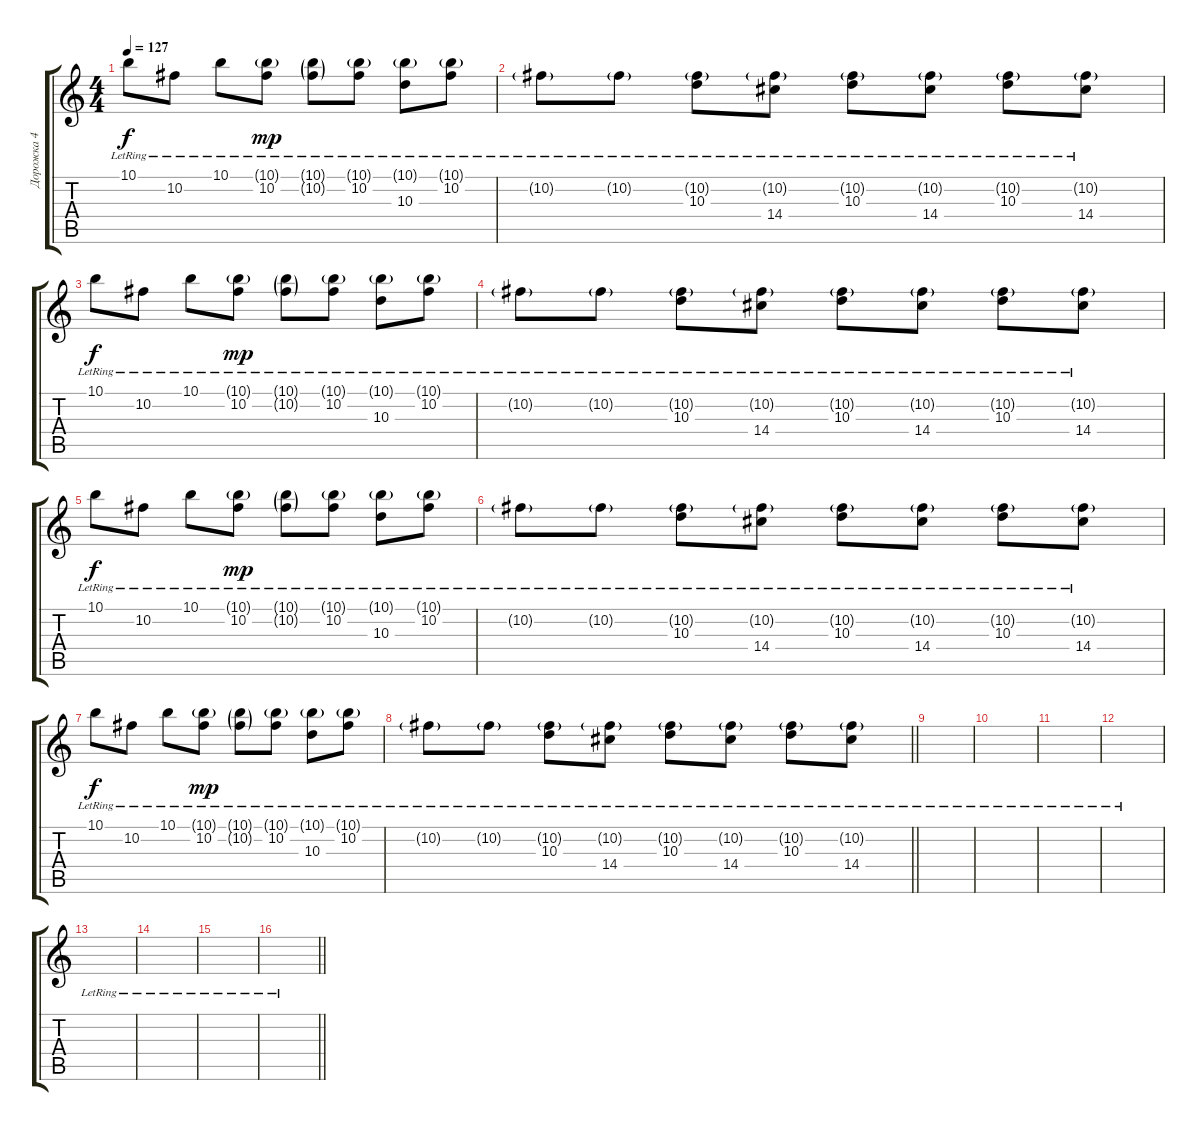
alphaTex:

\track ("Дорожка 4" "Дорожка 4") {instrument acousticguitarsteel}
\staff {score tabs}
\tuning (Db4 Ab3 E3 B2 Gb2 B1) {hide}
\ts (4 4)
\tempo 127
\clef g2
\ks c
10.1{lr}.8{dy f} 10.2{lr}.8 10.1{lr}.8 (10.1{g lr} 10.2{lr}).8{dy mp} (10.1{g lr} 10.2{g lr}).8 (10.1{g lr} 10.2{lr}).8 (10.1{g lr} 10.3{lr}).8 (10.1{g lr} 10.2{lr}).8 |
10.2{g lr}.8 10.2{g lr}.8 (10.2{g lr} 10.3{lr}).8 (10.2{g lr} 14.4{lr}).8 (10.2{g lr} 10.3{lr}).8 (10.2{g lr} 14.4{lr}).8 (10.2{g lr} 10.3{lr}).8 (10.2{g lr} 14.4{lr}).8 |
10.1{lr}.8{dy f} 10.2{lr}.8 10.1{lr}.8 (10.1{g lr} 10.2{lr}).8{dy mp} (10.1{g lr} 10.2{g lr}).8 (10.1{g lr} 10.2{lr}).8 (10.1{g lr} 10.3{lr}).8 (10.1{g lr} 10.2{lr}).8 |
10.2{g lr}.8 10.2{g lr}.8 (10.2{g lr} 10.3{lr}).8 (10.2{g lr} 14.4{lr}).8 (10.2{g lr} 10.3{lr}).8 (10.2{g lr} 14.4{lr}).8 (10.2{g lr} 10.3{lr}).8 (10.2{g lr} 14.4{lr}).8 |
10.1{lr}.8{dy f} 10.2{lr}.8 10.1{lr}.8 (10.1{g lr} 10.2{lr}).8{dy mp} (10.1{g lr} 10.2{g lr}).8 (10.1{g lr} 10.2{lr}).8 (10.1{g lr} 10.3{lr}).8 (10.1{g lr} 10.2{lr}).8 |
10.2{g lr}.8 10.2{g lr}.8 (10.2{g lr} 10.3{lr}).8 (10.2{g lr} 14.4{lr}).8 (10.2{g lr} 10.3{lr}).8 (10.2{g lr} 14.4{lr}).8 (10.2{g lr} 10.3{lr}).8 (10.2{g lr} 14.4{lr}).8 |
10.1{lr}.8{dy f} 10.2{lr}.8 10.1{lr}.8 (10.1{g lr} 10.2{lr}).8{dy mp} (10.1{g lr} 10.2{g lr}).8 (10.1{g lr} 10.2{lr}).8 (10.1{g lr} 10.3{lr}).8 (10.1{g lr} 10.2{lr}).8 |
\barLineRight lightlight
10.2{g lr}.8 10.2{g lr}.8 (10.2{g lr} 10.3{lr}).8 (10.2{g lr} 14.4{lr}).8 (10.2{g lr} 10.3{lr}).8 (10.2{g lr} 14.4{lr}).8 (10.2{g lr} 10.3{lr}).8 (10.2{g lr} 14.4{lr}).8 |
\section ("" "")
|
|
|
|
|
|
|
\barLineRight lightlight
